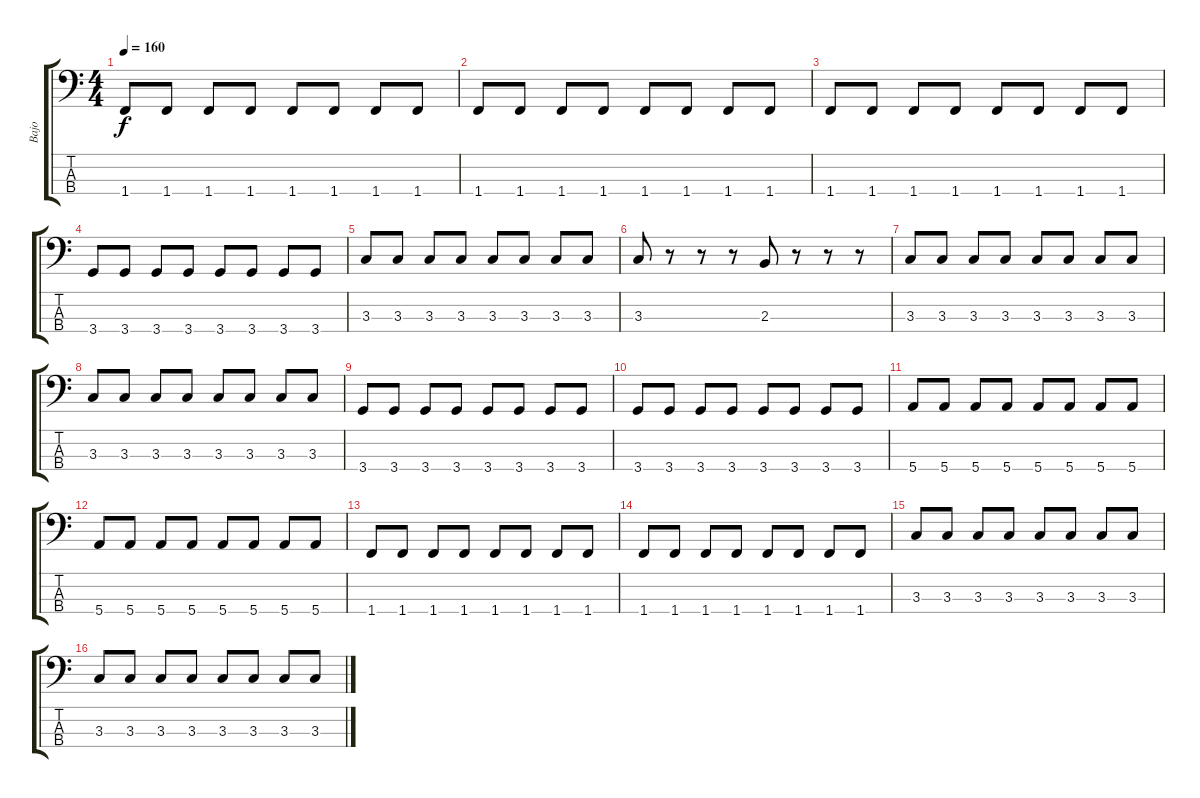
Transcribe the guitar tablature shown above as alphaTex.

\track ("Bajo" "Bajo") {instrument electricbassfinger}
\staff {score tabs}
\tuning (G2 D2 A1 E1) {hide}
\ts (4 4)
\tempo 160
\clef f4
\ks c
1.4.8{dy f} 1.4.8 1.4.8 1.4.8 1.4.8 1.4.8 1.4.8 1.4.8 |
1.4.8 1.4.8 1.4.8 1.4.8 1.4.8 1.4.8 1.4.8 1.4.8 |
1.4.8 1.4.8 1.4.8 1.4.8 1.4.8 1.4.8 1.4.8 1.4.8 |
3.4.8 3.4.8 3.4.8 3.4.8 3.4.8 3.4.8 3.4.8 3.4.8 |
3.3.8 3.3.8 3.3.8 3.3.8 3.3.8 3.3.8 3.3.8 3.3.8 |
3.3.8 r.8 r.8 r.8 2.3.8 r.8 r.8 r.8 |
3.3.8 3.3.8 3.3.8 3.3.8 3.3.8 3.3.8 3.3.8 3.3.8 |
3.3.8 3.3.8 3.3.8 3.3.8 3.3.8 3.3.8 3.3.8 3.3.8 |
3.4.8 3.4.8 3.4.8 3.4.8 3.4.8 3.4.8 3.4.8 3.4.8 |
3.4.8 3.4.8 3.4.8 3.4.8 3.4.8 3.4.8 3.4.8 3.4.8 |
5.4.8 5.4.8 5.4.8 5.4.8 5.4.8 5.4.8 5.4.8 5.4.8 |
5.4.8 5.4.8 5.4.8 5.4.8 5.4.8 5.4.8 5.4.8 5.4.8 |
1.4.8 1.4.8 1.4.8 1.4.8 1.4.8 1.4.8 1.4.8 1.4.8 |
1.4.8 1.4.8 1.4.8 1.4.8 1.4.8 1.4.8 1.4.8 1.4.8 |
3.3.8 3.3.8 3.3.8 3.3.8 3.3.8 3.3.8 3.3.8 3.3.8 |
3.3.8 3.3.8 3.3.8 3.3.8 3.3.8 3.3.8 3.3.8 3.3.8
